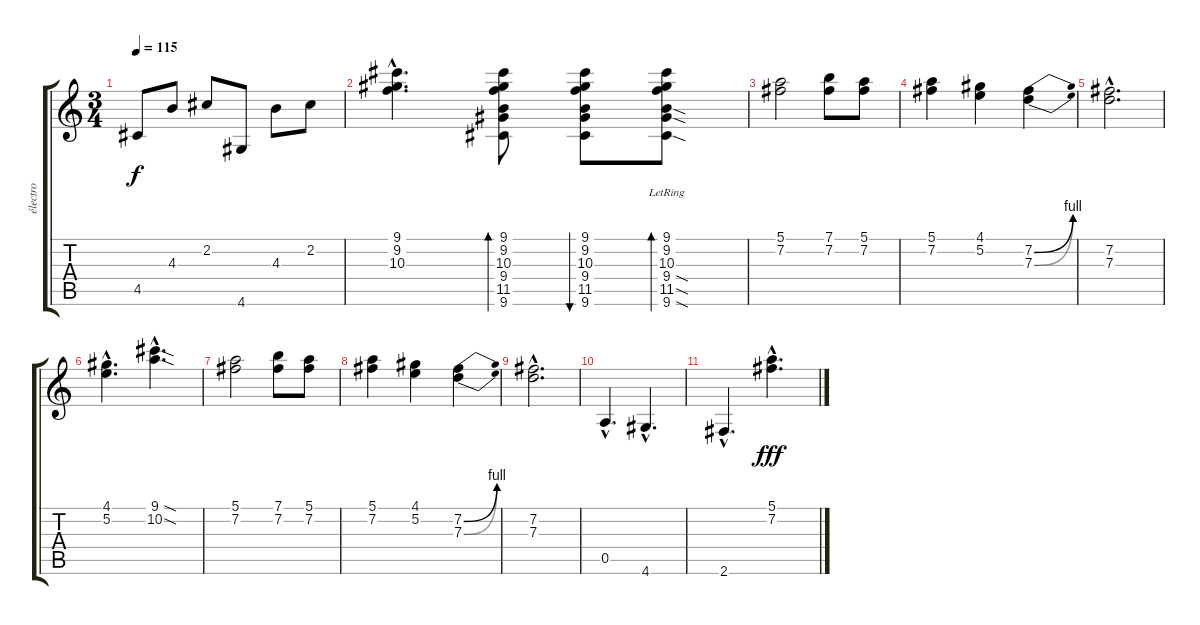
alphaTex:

\track ("électro" "électro") {instrument acousticguitarsteel}
\staff {score tabs}
\tuning (E4 B3 G3 D3 A2 E2) {hide}
\ts (3 4)
\tempo 115
\clef g2
\ks c
4.5.8{dy f} 4.3.8 2.2.8 4.6.8 4.3.8 2.2.8 |
(9.1{hac} 9.2{hac} 10.3{hac}).4{d} (9.1 9.2 10.3 9.4 11.5 9.6).8{bd 60} (9.1 9.2 10.3 9.4 11.5 9.6).8{bu 60} (9.1{lr} 9.2{lr} 10.3{lr} 9.4{sod} 11.5{sod} 9.6{sod}).8{bd 60} |
(5.1 7.2).2 (7.1 7.2).8 (5.1 7.2).8 |
(5.1 7.2).4 (4.1 5.2).4 (7.2{be (bend 0 0 60 4)} 7.3{be (bend 0 0 60 4)}).4 |
(7.2{hac} 7.3{hac}).2{d} |
(4.1{hac} 5.2{hac}).4{d} (9.1{sod hac} 10.2{sod hac}).4{d} |
(5.1 7.2).2 (7.1 7.2).8 (5.1 7.2).8 |
(5.1 7.2).4 (4.1 5.2).4 (7.2{be (bend 0 0 60 4)} 7.3{be (bend 0 0 60 4)}).4 |
(7.2{hac} 7.3{hac}).2{d} |
0.5{hac}.4{d} 4.6{hac}.4{d} |
2.6{hac}.4{d} (5.1{hac} 7.2{hac}).4{d dy fff}
